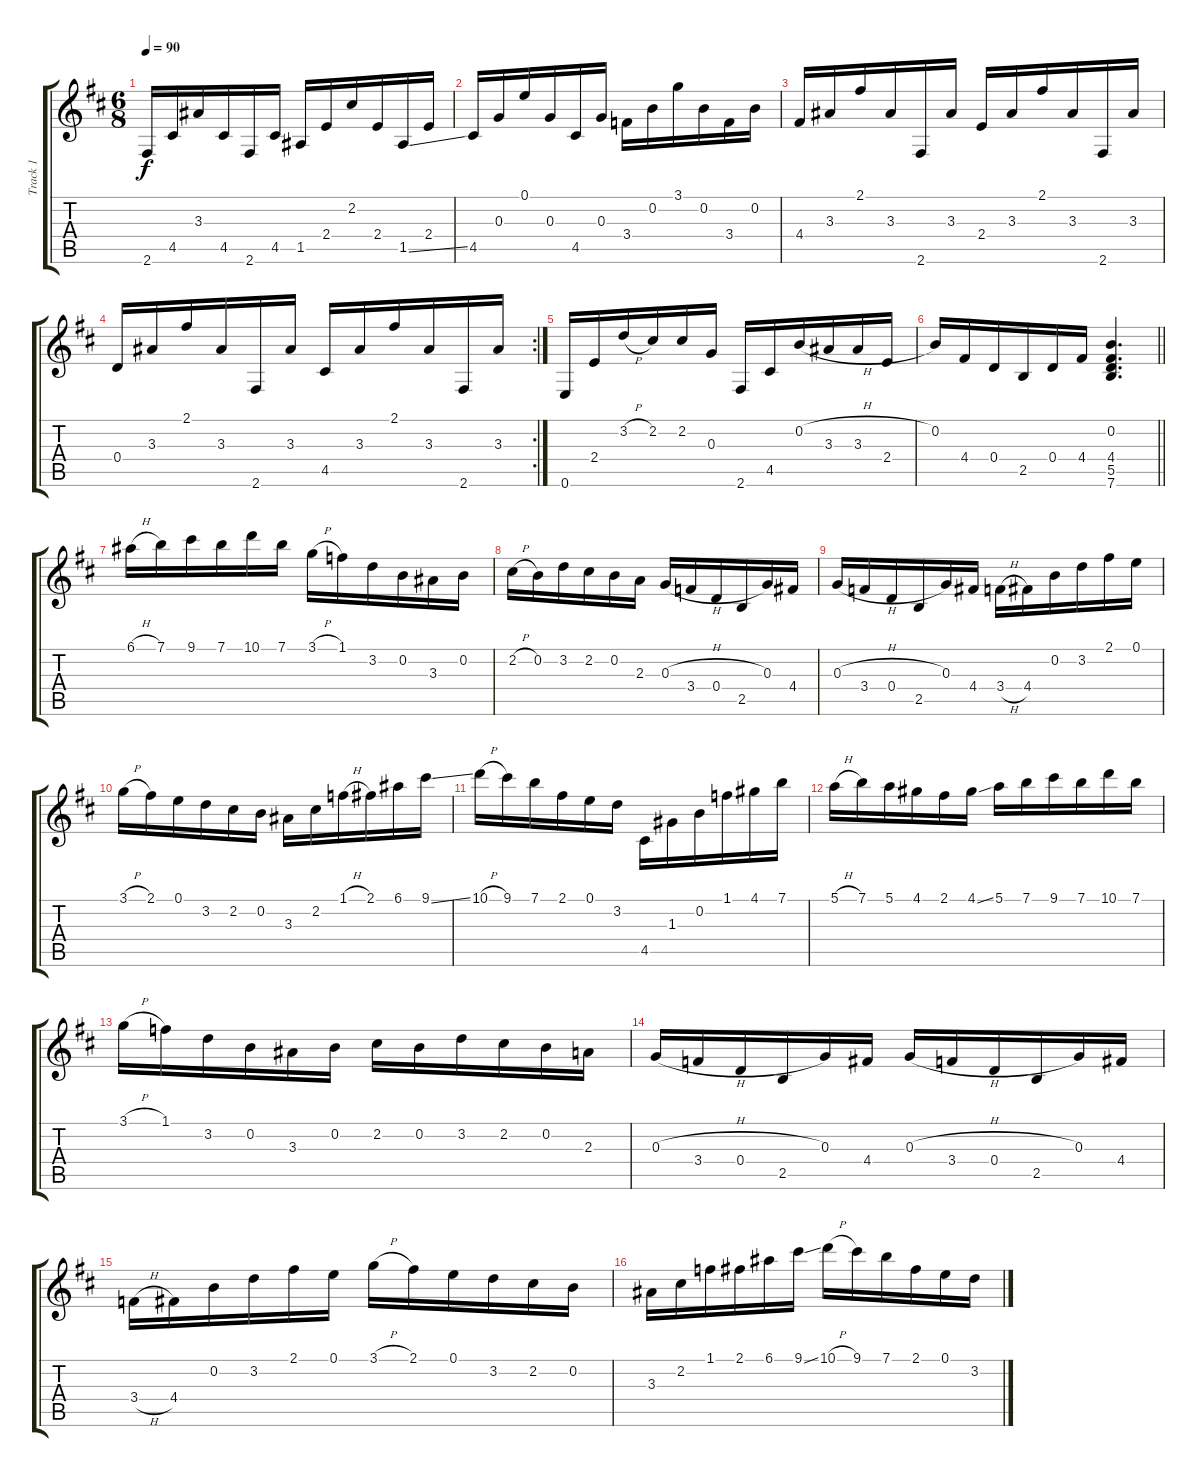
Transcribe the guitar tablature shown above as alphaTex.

\track ("Track 1" "Track 1") {instrument acousticguitarnylon}
\staff {score tabs}
\tuning (E4 B3 G3 D3 A2 E2) {hide}
\ts (6 8)
\tempo 90
\clef g2
\ks d
2.6.16{dy f} 4.5.16 3.3.16 4.5.16 2.6.16 4.5.16 1.5.16 2.4.16 2.2.16 2.4.16 1.5{ss}.16 2.4.16 |
4.5.16 0.3.16 0.1.16 0.3.16 4.5.16 0.3.16 3.4.16 0.2.16 3.1.16 0.2.16 3.4.16 0.2.16 |
4.4.16 3.3.16 2.1.16 3.3.16 2.6.16 3.3.16 2.4.16 3.3.16 2.1.16 3.3.16 2.6.16 3.3.16 |
\rc 2
0.4.16 3.3.16 2.1.16 3.3.16 2.6.16 3.3.16 4.5.16 3.3.16 2.1.16 3.3.16 2.6.16 3.3.16 |
0.6.16 2.4.16 3.2{h}.16 2.2.16 2.2.16 0.3.16 2.6.16 4.5.16 0.2{h}.16 3.3.16 3.3.16 2.4.16 |
\barLineRight lightlight
0.2.16 4.4.16 0.4.16 2.5.16 0.4.16 4.4.16 (0.2 4.4 5.5 7.6).4{d} |
6.1{h}.16 7.1.16 9.1.16 7.1.16 10.1.16 7.1.16 3.1{h}.16 1.1.16 3.2.16 0.2.16 3.3.16 0.2.16 |
2.2{h}.16 0.2.16 3.2.16 2.2.16 0.2.16 2.3.16 0.3{h}.16 3.4.16 0.4.16 2.5.16 0.3.16 4.4.16 |
0.3{h}.16 3.4.16 0.4.16 2.5.16 0.3.16 4.4.16 3.4{h}.16 4.4.16 0.2.16 3.2.16 2.1.16 0.1.16 |
3.1{h}.16 2.1.16 0.1.16 3.2.16 2.2.16 0.2.16 3.3.16 2.2.16 1.1{h}.16 2.1.16 6.1.16 9.1{ss}.16 |
10.1{h}.16 9.1.16 7.1.16 2.1.16 0.1.16 3.2.16 4.5.16 1.3.16 0.2.16 1.1.16 4.1.16 7.1.16 |
5.1{h}.16 7.1.16 5.1.16 4.1.16 2.1.16 4.1{ss}.16 5.1.16 7.1.16 9.1.16 7.1.16 10.1.16 7.1.16 |
3.1{h}.16 1.1.16 3.2.16 0.2.16 3.3.16 0.2.16 2.2.16 0.2.16 3.2.16 2.2.16 0.2.16 2.3.16 |
0.3{h}.16 3.4.16 0.4.16 2.5.16 0.3.16 4.4.16 0.3{h}.16 3.4.16 0.4.16 2.5.16 0.3.16 4.4.16 |
3.4{h}.16 4.4.16 0.2.16 3.2.16 2.1.16 0.1.16 3.1{h}.16 2.1.16 0.1.16 3.2.16 2.2.16 0.2.16 |
3.3.16 2.2.16 1.1.16 2.1.16 6.1.16 9.1{ss}.16 10.1{h}.16 9.1.16 7.1.16 2.1.16 0.1.16 3.2.16
